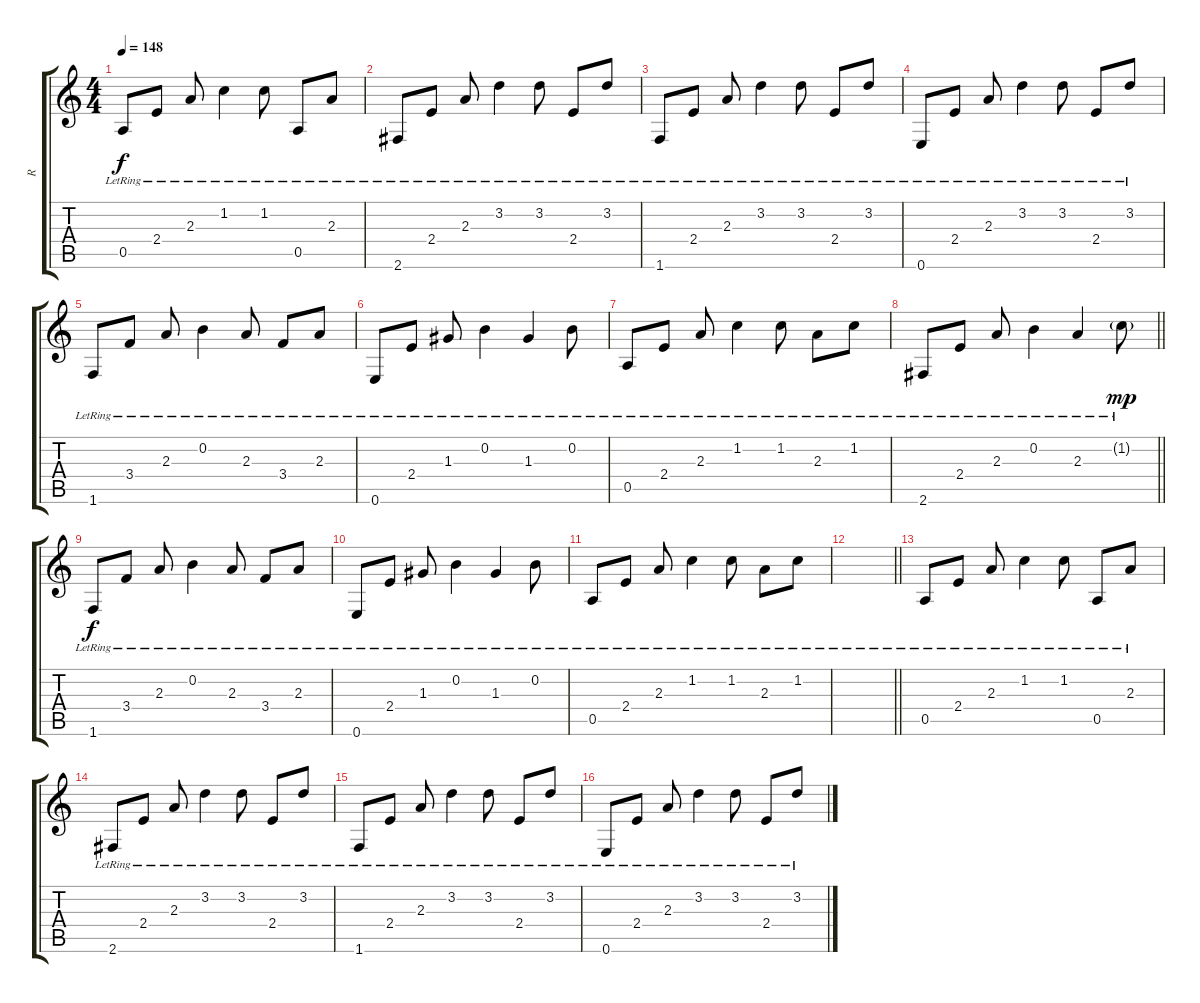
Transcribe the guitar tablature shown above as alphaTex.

\track ("R" "R") {instrument electricguitarclean}
\staff {score tabs}
\tuning (E4 B3 G3 D3 A2 E2) {hide}
\ts (4 4)
\tempo 148
\clef g2
\ks c
0.5{lr}.8{dy f} 2.4{lr}.8 2.3{lr}.8 1.2{lr}.4 1.2{lr}.8 0.5{lr}.8 2.3{lr}.8 |
2.6{lr}.8 2.4{lr}.8 2.3{lr}.8 3.2{lr}.4 3.2{lr}.8 2.4{lr}.8 3.2{lr}.8 |
1.6{lr}.8 2.4{lr}.8 2.3{lr}.8 3.2{lr}.4 3.2{lr}.8 2.4{lr}.8 3.2{lr}.8 |
0.6{lr}.8 2.4{lr}.8 2.3{lr}.8 3.2{lr}.4 3.2{lr}.8 2.4{lr}.8 3.2{lr}.8 |
1.6{lr}.8 3.4{lr}.8 2.3{lr}.8 0.2{lr}.4 2.3{lr}.8 3.4{lr}.8 2.3{lr}.8 |
0.6{lr}.8 2.4{lr}.8 1.3{lr}.8 0.2{lr}.4 1.3{lr}.4 0.2{lr}.8 |
0.5{lr}.8 2.4{lr}.8 2.3{lr}.8 1.2{lr}.4 1.2{lr}.8 2.3{lr}.8 1.2{lr}.8 |
\barLineRight lightlight
2.6{lr}.8 2.4{lr}.8 2.3{lr}.8 0.2{lr}.4 2.3{lr}.4 1.2{g lr}.8{dy mp} |
1.6{lr}.8{dy f} 3.4{lr}.8 2.3{lr}.8 0.2{lr}.4 2.3{lr}.8 3.4{lr}.8 2.3{lr}.8 |
0.6{lr}.8 2.4{lr}.8 1.3{lr}.8 0.2{lr}.4 1.3{lr}.4 0.2{lr}.8 |
0.5{lr}.8 2.4{lr}.8 2.3{lr}.8 1.2{lr}.4 1.2{lr}.8 2.3{lr}.8 1.2{lr}.8 |
\barLineRight lightlight
|
0.5{lr}.8 2.4{lr}.8 2.3{lr}.8 1.2{lr}.4 1.2{lr}.8 0.5{lr}.8 2.3{lr}.8 |
2.6{lr}.8 2.4{lr}.8 2.3{lr}.8 3.2{lr}.4 3.2{lr}.8 2.4{lr}.8 3.2{lr}.8 |
1.6{lr}.8 2.4{lr}.8 2.3{lr}.8 3.2{lr}.4 3.2{lr}.8 2.4{lr}.8 3.2{lr}.8 |
0.6{lr}.8 2.4{lr}.8 2.3{lr}.8 3.2{lr}.4 3.2{lr}.8 2.4{lr}.8 3.2{lr}.8
